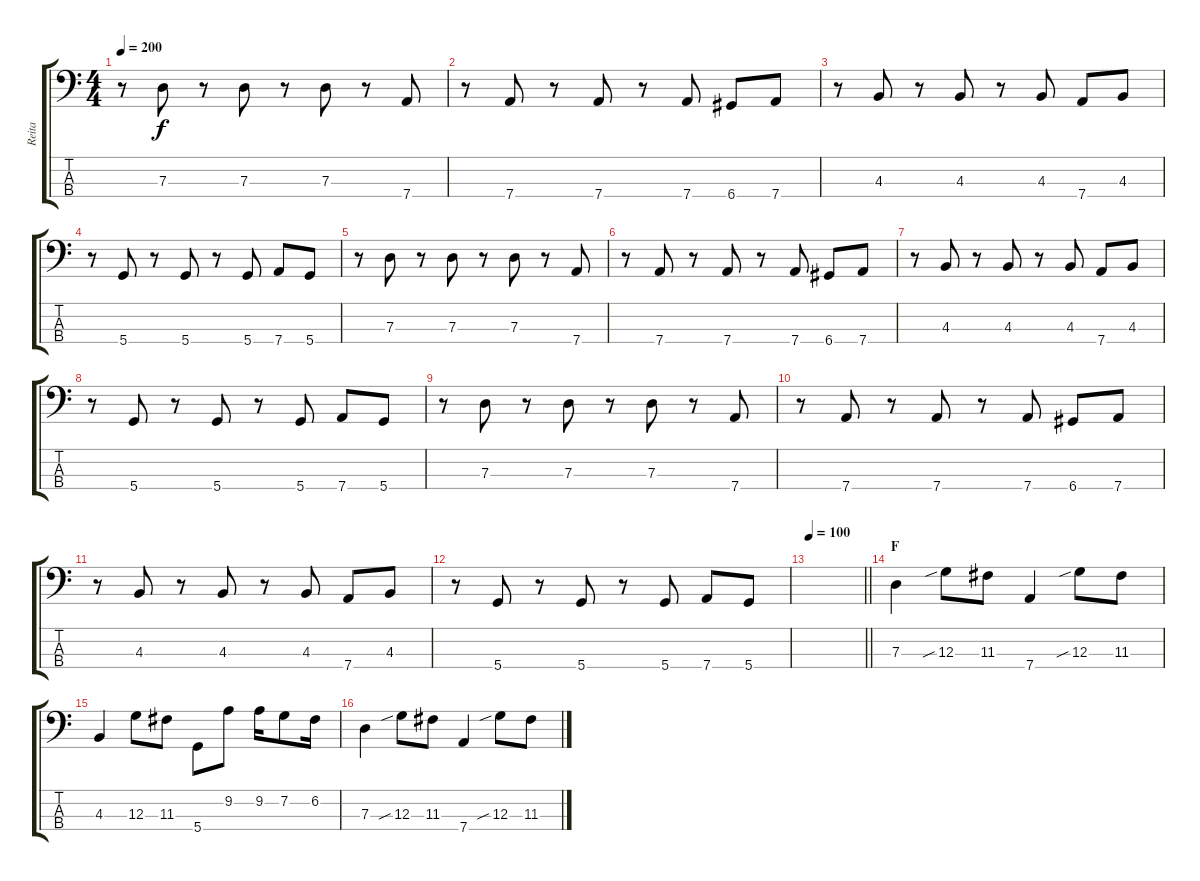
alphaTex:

\track ("Reita" "Reita") {instrument electricbasspick}
\staff {score tabs}
\tuning (F2 C2 G1 D1) {hide}
\ts (4 4)
\tempo 200
\clef f4
\ks c
r.8{dy f} 7.3.8 r.8 7.3.8 r.8 7.3.8 r.8 7.4.8 |
r.8 7.4.8 r.8 7.4.8 r.8 7.4.8 6.4.8 7.4.8 |
r.8 4.3.8 r.8 4.3.8 r.8 4.3.8 7.4.8 4.3.8 |
r.8 5.4.8 r.8 5.4.8 r.8 5.4.8 7.4.8 5.4.8 |
r.8 7.3.8 r.8 7.3.8 r.8 7.3.8 r.8 7.4.8 |
r.8 7.4.8 r.8 7.4.8 r.8 7.4.8 6.4.8 7.4.8 |
r.8 4.3.8 r.8 4.3.8 r.8 4.3.8 7.4.8 4.3.8 |
r.8 5.4.8 r.8 5.4.8 r.8 5.4.8 7.4.8 5.4.8 |
r.8 7.3.8 r.8 7.3.8 r.8 7.3.8 r.8 7.4.8 |
r.8 7.4.8 r.8 7.4.8 r.8 7.4.8 6.4.8 7.4.8 |
r.8 4.3.8 r.8 4.3.8 r.8 4.3.8 7.4.8 4.3.8 |
r.8 5.4.8 r.8 5.4.8 r.8 5.4.8 7.4.8 5.4.8 |
\tempo 100
\barLineRight lightlight
|
\section ("" "F")
7.3.4 12.3{sib}.8 11.3.8 7.4.4 12.3{sib}.8 11.3.8 |
4.3.4 12.3.8 11.3.8 5.4.8 9.2.8 9.2.16 7.2.8 6.2.16 |
7.3.4 12.3{sib}.8 11.3.8 7.4.4 12.3{sib}.8 11.3.8
